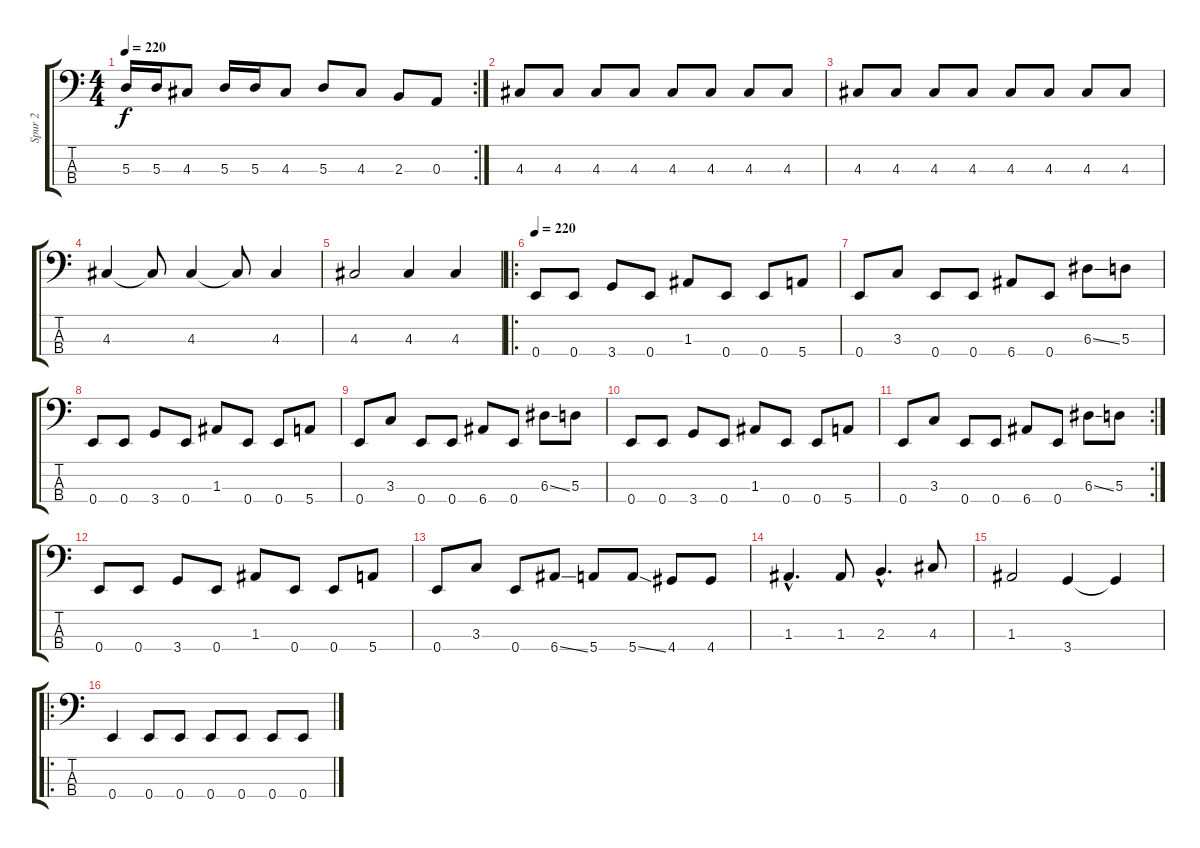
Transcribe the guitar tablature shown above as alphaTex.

\track ("Spur 2" "Spur 2") {instrument electricbasspick}
\staff {score tabs}
\tuning (G2 D2 A1 E1) {hide}
\rc 2
\ts (4 4)
\tempo 220
\clef f4
\ks c
5.3.16{dy f} 5.3.16 4.3.8 5.3.16 5.3.16 4.3.8 5.3.8 4.3.8 2.3.8 0.3.8 |
4.3.8 4.3.8 4.3.8 4.3.8 4.3.8 4.3.8 4.3.8 4.3.8 |
4.3.8 4.3.8 4.3.8 4.3.8 4.3.8 4.3.8 4.3.8 4.3.8 |
4.3.4 4.3{t}.8 4.3.4 4.3{t}.8 4.3.4 |
4.3.2 4.3.4 4.3.4 |
\ro
\tempo 220
0.4.8 0.4.8 3.4.8 0.4.8 1.3.8 0.4.8 0.4.8 5.4.8 |
0.4.8 3.3.8 0.4.8 0.4.8 6.4.8 0.4.8 6.3{ss}.8 5.3.8 |
0.4.8 0.4.8 3.4.8 0.4.8 1.3.8 0.4.8 0.4.8 5.4.8 |
0.4.8 3.3.8 0.4.8 0.4.8 6.4.8 0.4.8 6.3{ss}.8 5.3.8 |
0.4.8 0.4.8 3.4.8 0.4.8 1.3.8 0.4.8 0.4.8 5.4.8 |
\rc 2
0.4.8 3.3.8 0.4.8 0.4.8 6.4.8 0.4.8 6.3{ss}.8 5.3.8 |
0.4.8 0.4.8 3.4.8 0.4.8 1.3.8 0.4.8 0.4.8 5.4.8 |
0.4.8 3.3.8 0.4.8 6.4{ss}.8 5.4.8 5.4{ss}.8 4.4.8 4.4.8 |
1.3{hac}.4{d} 1.3.8 2.3{hac}.4{d} 4.3.8 |
1.3.2 3.4.4 3.4{t}.4 |
\ro
0.4.4 0.4.8 0.4.8 0.4.8 0.4.8 0.4.8 0.4.8
